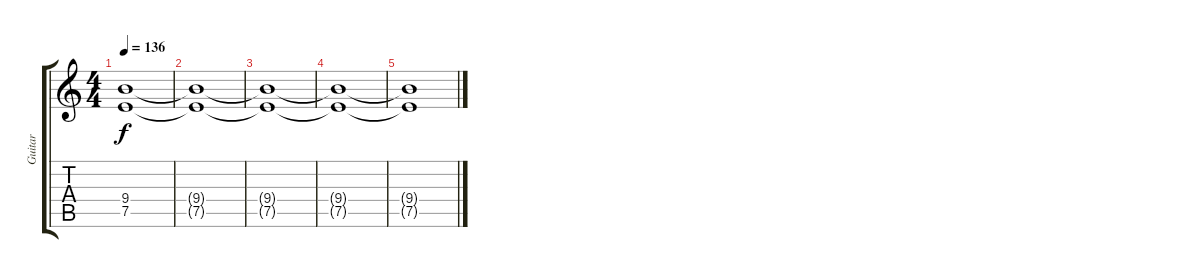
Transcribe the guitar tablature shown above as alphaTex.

\track ("Guitar" "Guitar") {instrument distortionguitar}
\staff {score tabs}
\tuning (E4 B3 G3 D3 A2 E2) {hide}
\ts (4 4)
\tempo 136
\clef g2
\ks c
(9.4{t} 7.5{t}).1{dy f} |
(9.4{t} 7.5{t}).1 |
(9.4{t} 7.5{t}).1 |
(9.4{t} 7.5{t}).1 |
(9.4{t} 7.5{t}).1
